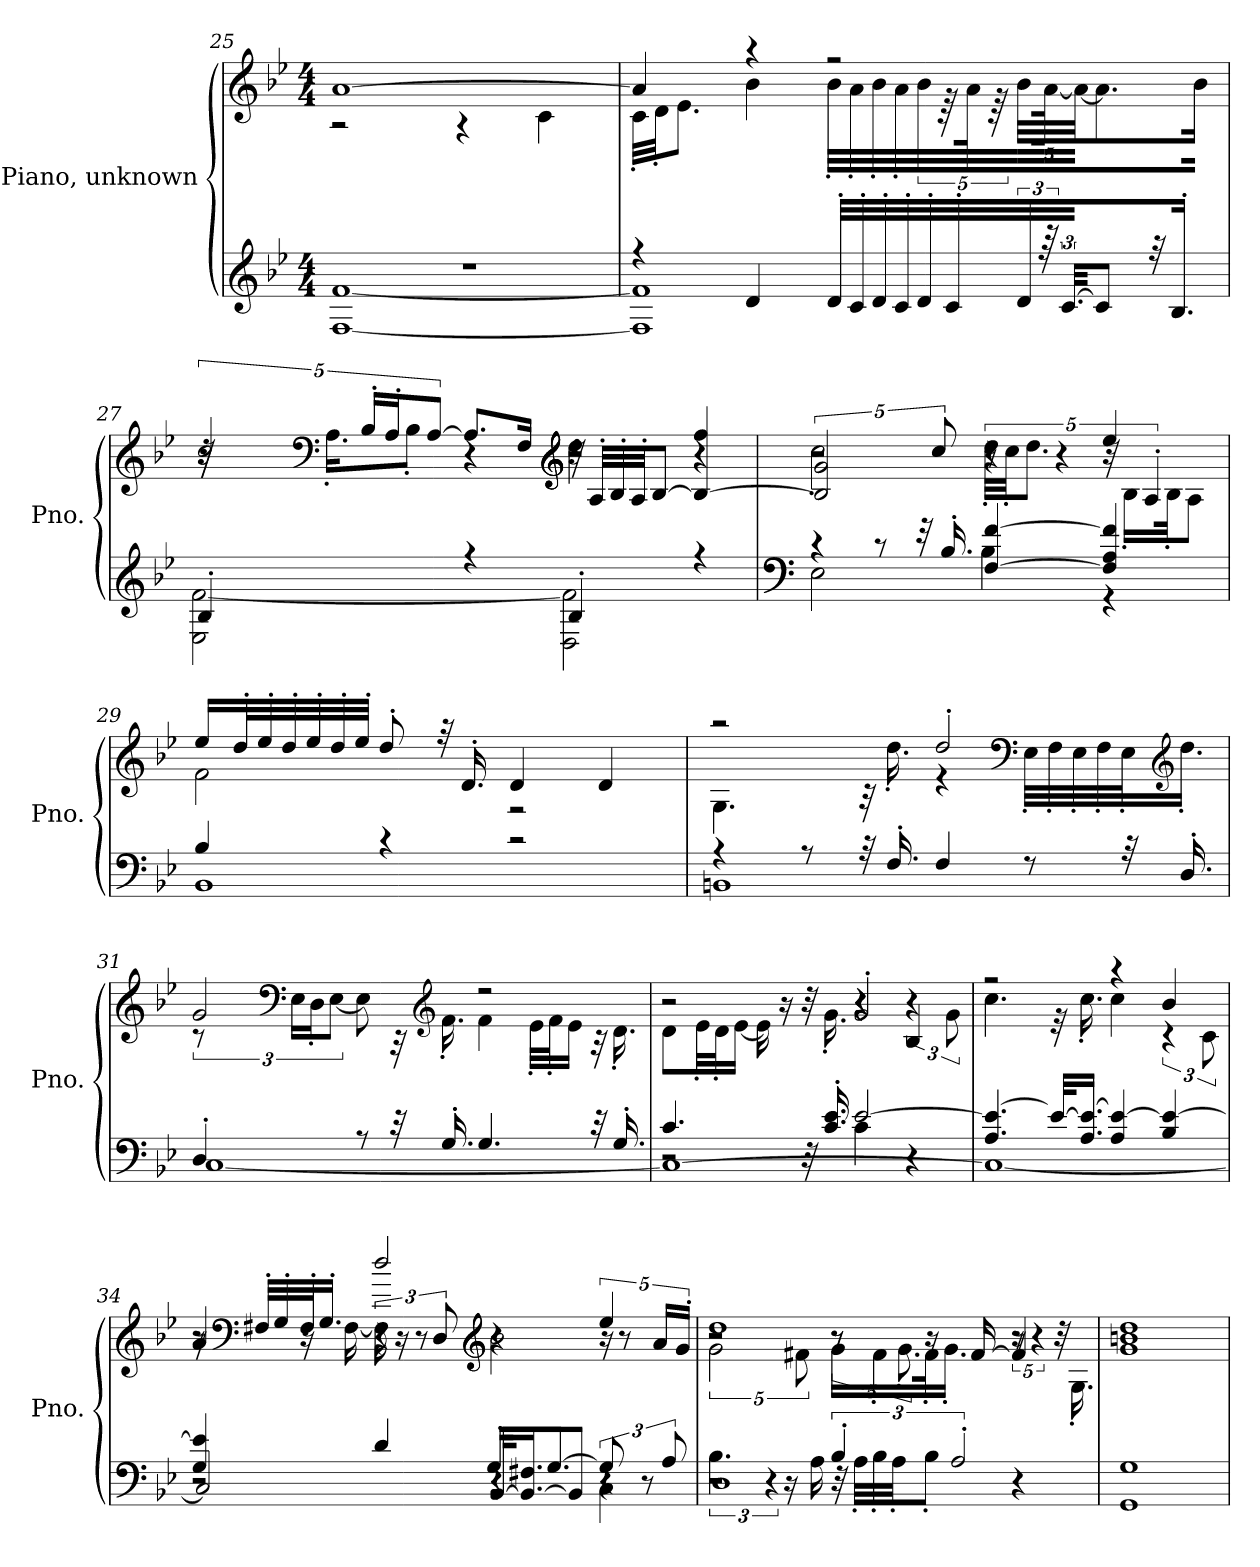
**kern	**kern
*part1	*part1
*staff2	*staff1
*I"Piano, unknown	*
*I'Pno.	*
!!LO:LB:g=z
*clefG2	*clefG2
*k[b-e-]	*k[b-e-]
*M4/4	*M4/4
=25	=25
*^	*^
1r	[1F [1f	[1a	2r
.	.	.	4r
.	.	.	4c\
=26	=26	=26	=26
4r	1F] 1f]	4a/]	32c'\LLL
.	.	.	32d'\JJ
.	.	.	8.e-\J
4d/	.	4r	4b-\
32d'/LLL	.	2r	32b-'\LLL
32c'/	.	.	32a'\
32d'/	.	.	32b-'\
32c'/	.	.	32a'\
32d'/	.	.	40b-\JJJ
.	.	.	80r
32c'/	.	.	.
.	.	.	80a\
.	.	.	80r
48d/JJJ	.	.	40b-\LLL
96r	.	.	.
.	.	.	[80a\K
[48.c/KKL	.	.	.
.	.	.	40a\JJ_
8c/J]	.	.	8.a\]
32r	.	.	.
16.B-'/	.	.	.
.	.	.	16b-\Jk
!!LO:LB:g=z
=27	=27	=27	=27
*	*	*	*^
4B-'/	2E-\ [2f\	2cc/	32r	20r
*	*	*clefF4	*	*
.	.	.	16.A'\KL	.
.	.	.	.	20B-'/LL
.	.	.	.	20A'/J
.	.	.	8B-'\J	.
.	.	.	.	[10A/J
4r	.	.	4r	8.A/L]
.	.	.	.	16F/Jk
*	*	*clefG2	*	*
4B-'/	2D\ 2f\]	2r	4dd\	32r
.	.	.	.	32A'/LLL
.	.	.	.	32B-'/
.	.	.	.	32A'/JJ
.	.	.	.	[8B-/J
4r	.	.	4r	4B-/_ 4ff/
=28	=28	=28	=28	=28
*clefF4	*	*	*	*
4r	2E-\	2r	2cc'\	5%2B-/] 5%2g/
8r	.	.	.	.
32r	.	.	.	.
.	.	.	.	10cc/
16.B-'/	.	.	.	.
[4F/ [4f/	4B-\	4r	32dd'\LLL	10r
.	.	.	32cc'\JJ	.
.	.	.	8.dd\J	.
.	.	.	.	5r
4F/] 4A/ 4f/]	4r	4ee-/	32r	.
.	.	.	16B-'\LL	.
.	.	.	.	5A'/
.	.	.	32B-'\JK	.
.	.	.	8A\J	.
*	*	*	*v	*v
!!LO:LB:g=z
=29	=29	=29	=29
4B-/	1BB-	16ee-/LL	2f\
.	.	32dd'/L	.
.	.	32ee-'/	.
.	.	32dd'/	.
.	.	32ee-'/	.
.	.	32dd'/	.
.	.	32ee-'/JJJ	.
4r	.	8dd'/	.
.	.	32r	.
.	.	16.d'/	.
2r	.	4d/	2r
.	.	4d/	.
=30	=30	=30	=30
4r	1BBn	2r	4.G\
8r	.	.	.
32r	.	.	32r
16.F'/	.	.	16.dd'\
4F/	.	2dd'/	4r
*	*	*clefF4	*
8r	.	.	32E-'\LLL
.	.	.	32F'\
.	.	.	32E-'\
.	.	.	32F'\
32r	.	.	32E-'\J
*	*	*clefG2	*
16.D'/	.	.	16.dd'\JJ
!!LO:PB:g=z	!!
=31	=31	=31	=31
4D'/	[1C	2g/	12r
*	*	*clefF4	*
.	.	.	24E-\LL
.	.	.	24D'\J
.	.	.	[12E-\J
8r	.	.	8E-\]
32r	.	.	32r
*	*	*clefG2	*
16.G'/	.	.	16.f'\
4.G/	.	2r	4f\
.	.	.	32e-'\LLL
.	.	.	32f'\J
.	.	.	16e-\JJ
32r	.	.	32r
16.G'/	.	.	16.d'\
=32	=32	=32	=32
*	*^	*	*^
4.c/	2r	1C_	2r	8d\L	2r
.	.	.	.	32e-'\LL	.
.	.	.	.	32d'\J	.
.	.	.	.	[16e-\JJ	.
.	.	.	.	16e-\]	.
.	.	.	.	16r	.
32r	.	.	.	32r	.
16.c/' 16.e-/'	.	.	.	16.g'\	.
[2e-/	4c\	.	2g'/	4r	4r
.	4r	.	.	6r	4B-/
.	.	.	.	12g\	.
*	*v	*v	*	*	*
*	*	*	*v	*v
=33	=33	=33	=33
4.A/ 4.e-/_	1C_	2r	4.cc\
32e-/KLL_	.	.	32r
16.A/ 16.e-/_JJ	.	.	16.cc'\
4A/ 4e-/_	.	4r	4cc\
4B-/ 4e-/_	.	4b-/	6r
.	.	.	12c\
!!LO:LB:g=z
=34	=34	=34	=34
*	*^	*	*^
4G/ 4e-/]	2r	2C/]	4a/	8r	16r
*	*	*	*clefF4	*	*
.	.	.	.	.	32F#X'/LLL
.	.	.	.	.	32G'/
.	.	.	.	16r	32F#'/J
.	.	.	.	.	16.G'/JJ
.	.	.	.	[16F#\	.
4d/	.	.	2dd/	16F#\]	6r
.	.	.	.	16r	.
.	.	.	.	8r	.
.	.	.	.	.	12D/
*	*	*	*clefG2	*	*
[32BB-/KLL	4r	16G'/KL	.	2b-\	4r
16.BB-/_ 16.F#X/J	.	.	.	.	.
.	.	[8.G/J	.	.	.
8BB-/J]	.	.	.	.	.
6r	4C\	8G/]	4ee-/	.	20r
.	.	.	.	.	10r
.	.	8r	.	.	.
.	.	.	.	.	20a/LL
12A/	.	.	.	.	.
.	.	.	.	.	20g'/JJ
=35	=35	=35	=35	=35	=35
*	*	*	*	*	*^
3r	4.B-\	1D	1dd	5%2g\	2r	2r
6r	.	.	.	.	.	.
.	16r	.	.	.	.	.
.	.	.	.	10f#X\	.	.
.	16A\	.	.	.	.	.
6B-'/	32r	.	.	10r	8r	16g\LL
.	32A'\LLL	.	.	.	.	.
.	32B-'\	.	.	.	.	16f#'\
.	32A'\JJ	.	.	.	.	.
.	.	.	.	10.g'\	.	.
.	8B-'\J	.	.	.	16r	32f#'\K
.	.	.	.	.	.	16.g'\JJ
3A'/	.	.	.	.	.	.
.	.	.	.	.	[16f#/	.
.	4r	.	.	20r	4f#/]	8r
.	.	.	.	5r	.	.
.	.	.	.	.	.	32r
.	.	.	.	.	.	16.G'\
*v	*v	*v	*	*	*	*
*	*v	*v	*v	*v
!!LO:LB:g=z
=36	=36
1GG 1G	1g 1bn 1dd
=	=
*-	*-
